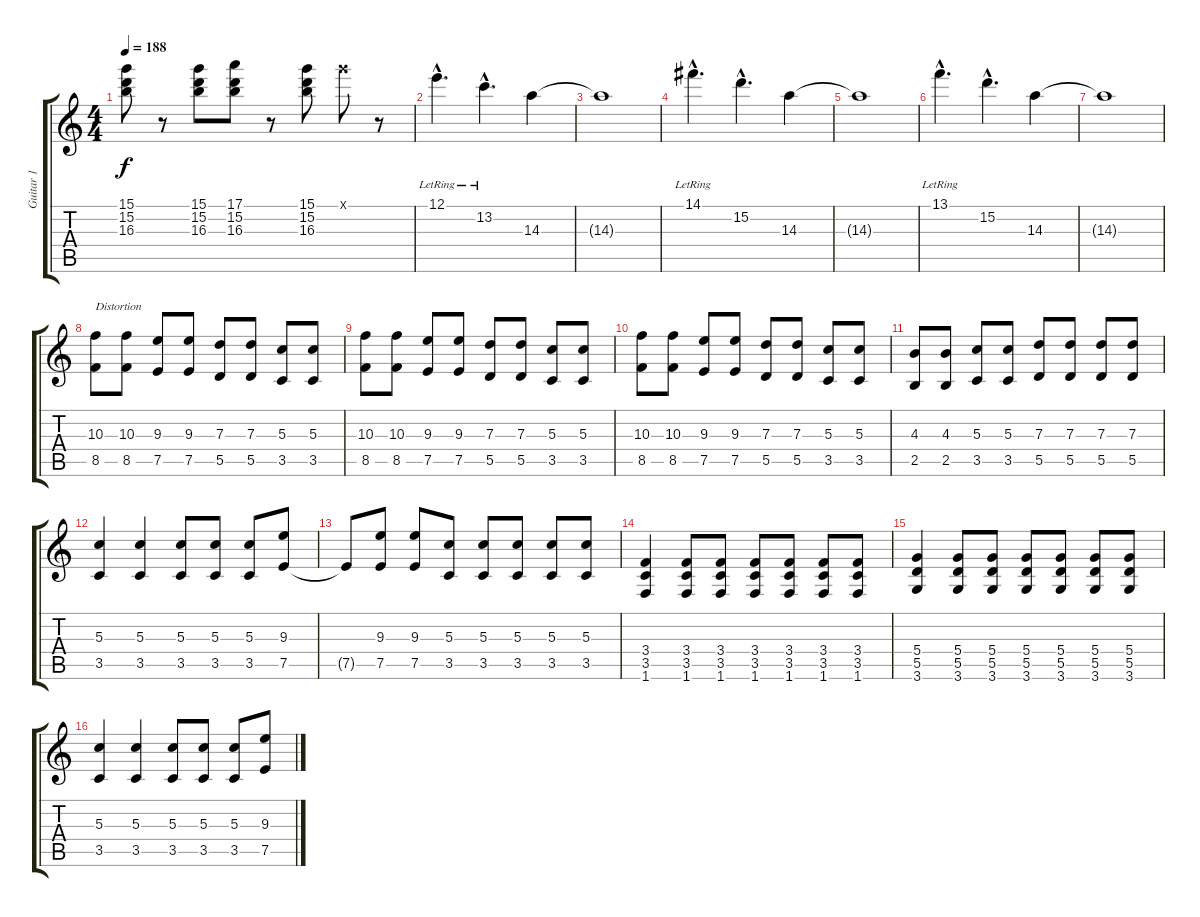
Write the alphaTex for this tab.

\track ("Guitar 1" "Guitar 1") {instrument electricguitarclean}
\staff {score tabs}
\tuning (E4 B3 G3 D3 A2 E2) {hide}
\ts (4 4)
\tempo 188
\clef g2
\ks c
(15.1 15.2 16.3).8{dy f} r.8 (15.1 15.2 16.3).8 (17.1 15.2 16.3).8 r.8 (15.1 15.2 16.3).8 15.1{x}.8 r.8 |
12.1{hac lr}.4{d} 13.2{hac lr}.4{d} 14.3.4 |
14.3{t}.1 |
14.1{hac lr}.4{d} 15.2{hac}.4{d} 14.3.4 |
14.3{t}.1 |
13.1{hac lr}.4{d} 15.2{hac}.4{d} 14.3.4 |
14.3{t}.1 |
(10.3 8.5).8{txt "Distortion" instrument overdrivenguitar} (10.3 8.5).8 (9.3 7.5).8 (9.3 7.5).8 (7.3 5.5).8 (7.3 5.5).8 (5.3 3.5).8 (5.3 3.5).8 |
(10.3 8.5).8 (10.3 8.5).8 (9.3 7.5).8 (9.3 7.5).8 (7.3 5.5).8 (7.3 5.5).8 (5.3 3.5).8 (5.3 3.5).8 |
(10.3 8.5).8 (10.3 8.5).8 (9.3 7.5).8 (9.3 7.5).8 (7.3 5.5).8 (7.3 5.5).8 (5.3 3.5).8 (5.3 3.5).8 |
(4.3 2.5).8 (4.3 2.5).8 (5.3 3.5).8 (5.3 3.5).8 (7.3 5.5).8 (7.3 5.5).8 (7.3 5.5).8 (7.3 5.5).8 |
(5.3 3.5).4 (5.3 3.5).4 (5.3 3.5).8 (5.3 3.5).8 (5.3 3.5).8 (9.3 7.5).8 |
7.5{t}.8 (9.3 7.5).8 (9.3 7.5).8 (5.3 3.5).8 (5.3 3.5).8 (5.3 3.5).8 (5.3 3.5).8 (5.3 3.5).8 |
(3.4 3.5 1.6).4 (3.4 3.5 1.6).8 (3.4 3.5 1.6).8 (3.4 3.5 1.6).8 (3.4 3.5 1.6).8 (3.4 3.5 1.6).8 (3.4 3.5 1.6).8 |
(5.4 5.5 3.6).4 (5.4 5.5 3.6).8 (5.4 5.5 3.6).8 (5.4 5.5 3.6).8 (5.4 5.5 3.6).8 (5.4 5.5 3.6).8 (5.4 5.5 3.6).8 |
(5.3 3.5).4 (5.3 3.5).4 (5.3 3.5).8 (5.3 3.5).8 (5.3 3.5).8 (9.3 7.5).8
